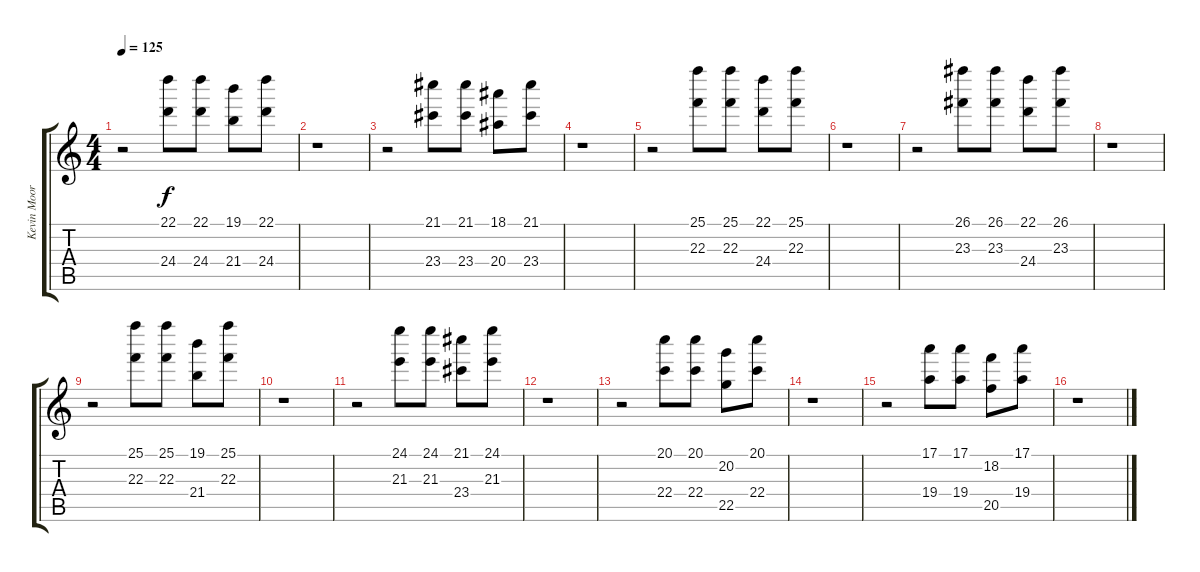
\track ("Kevin Moore" "Kevin Moor") {instrument overdrivenguitar}
\staff {score tabs}
\tuning (E4 B3 G3 D3 A2 E2) {hide}
\ts (4 4)
\tempo 125
\clef g2
\ks c
r.2{dy f} (22.1 24.4).8{volume 10 balance 6 instrument electricgrandpiano} (22.1 24.4).8 (19.1 21.4).8 (22.1 24.4).8 |
r.1 |
r.2 (21.1 23.4).8 (21.1 23.4).8 (18.1 20.4).8 (21.1 23.4).8 |
r.1 |
r.2 (25.1 22.3).8 (25.1 22.3).8 (22.1 24.4).8 (25.1 22.3).8 |
r.1 |
r.2 (26.1 23.3).8 (26.1 23.3).8 (22.1 24.4).8 (26.1 23.3).8 |
r.1 |
r.2 (25.1 22.3).8 (25.1 22.3).8 (19.1 21.4).8 (25.1 22.3).8 |
r.1 |
r.2 (24.1 21.3).8 (24.1 21.3).8 (21.1 23.4).8 (24.1 21.3).8 |
r.1 |
r.2 (20.1 22.4).8 (20.1 22.4).8 (20.2 22.5).8 (20.1 22.4).8 |
r.1 |
r.2 (17.1 19.4).8 (17.1 19.4).8 (18.2 20.5).8 (17.1 19.4).8 |
r.1
